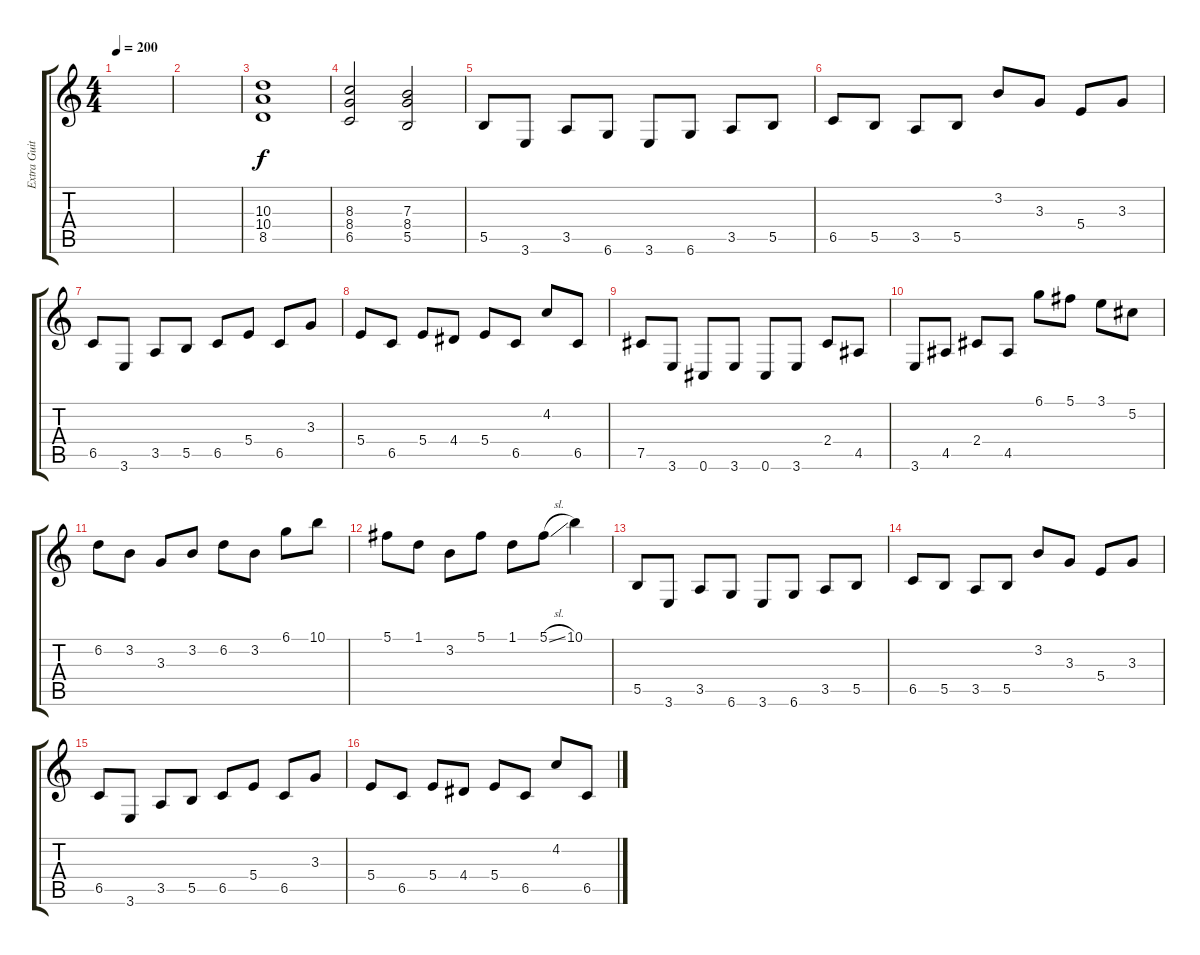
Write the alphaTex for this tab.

\track ("Extra Guitar" "Extra Guit") {instrument overdrivenguitar}
\staff {score tabs}
\tuning (Db4 Ab3 E3 B2 Gb2 Db2) {hide}
\ts (4 4)
\tempo 200
\clef g2
\ks c
|
|
(10.3 10.4 8.5).1 |
(8.3 8.4 6.5).2 (7.3 8.4 5.5).2 |
5.5.8 3.6.8 3.5.8 6.6.8 3.6.8 6.6.8 3.5.8 5.5.8 |
6.5.8 5.5.8 3.5.8 5.5.8 3.2.8 3.3.8 5.4.8 3.3.8 |
6.5.8 3.6.8 3.5.8 5.5.8 6.5.8 5.4.8 6.5.8 3.3.8 |
5.4.8 6.5.8 5.4.8 4.4.8 5.4.8 6.5.8 4.2.8 6.5.8 |
7.5.8 3.6.8 0.6.8 3.6.8 0.6.8 3.6.8 2.4.8 4.5.8 |
3.6.8 4.5.8 2.4.8 4.5.8 6.1.8 5.1.8 3.1.8 5.2.8 |
6.2.8 3.2.8 3.3.8 3.2.8 6.2.8 3.2.8 6.1.8 10.1.8 |
5.1.8 1.1.8 3.2.8 5.1.8 1.1.8 5.1{sl}.8 10.1.4 |
5.5.8 3.6.8 3.5.8 6.6.8 3.6.8 6.6.8 3.5.8 5.5.8 |
6.5.8 5.5.8 3.5.8 5.5.8 3.2.8 3.3.8 5.4.8 3.3.8 |
6.5.8 3.6.8 3.5.8 5.5.8 6.5.8 5.4.8 6.5.8 3.3.8 |
5.4.8 6.5.8 5.4.8 4.4.8 5.4.8 6.5.8 4.2.8 6.5.8
